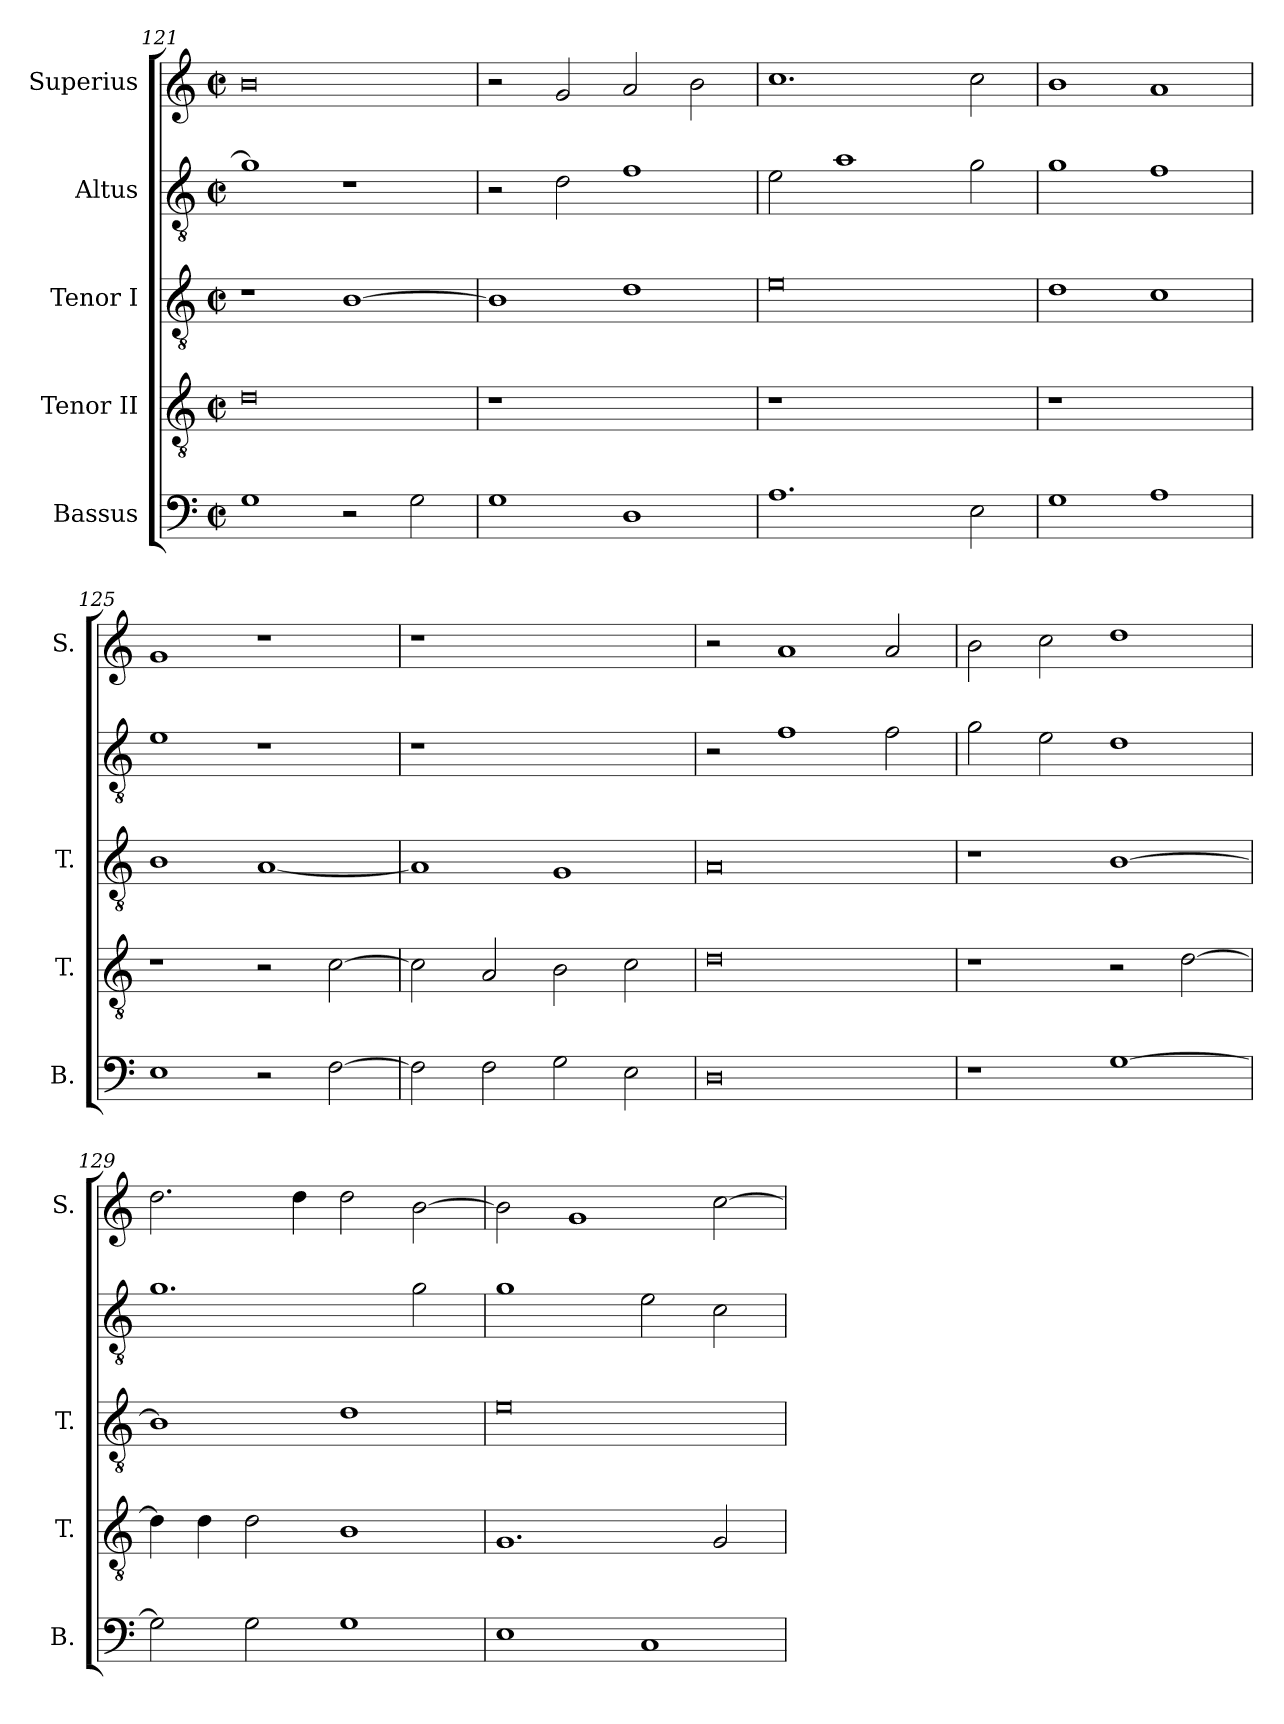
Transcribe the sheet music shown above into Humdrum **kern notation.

**kern	**kern	**kern	**kern	**kern
*part5	*part4	*part3	*part2	*part1
*staff5	*staff4	*staff3	*staff2	*staff1
*I"Bassus	*I"Tenor II	*I"Tenor I	*I"Altus	*I"Superius
*I'B.	*I'T.	*I'T.	*	*I'S.
*clefF4	*clefGv2	*clefGv2	*clefGv2	*clefG2
*	*ITrd7c12	*ITrd7c12	*ITrd7c12	*
*k[]	*k[]	*k[]	*k[]	*k[]
*C:	*C:	*C:	*C:	*C:
*M2/2	*M2/2	*M2/2	*M2/2	*M2/2
*met(c|)	*met(c|)	*met(c|)	*met(c|)	*met(c|)
=121	=121	=121	=121	=121
1Gi	0Di	1r	1Gi]	0bi
2r	.	[>1BBi	1r	.
2Gi\	.	.	.	.
=122	=122	=122	=122	=122
!	!LO:N:vis=1	!	!	!
1Gi	1r	1BBi]	2r	2r
.	.	.	2Di\	2gi/
1Di	1ryy	1Di	1Fi	2ai/
.	.	.	.	2bi\
=123	=123	=123	=123	=123
!	!LO:N:vis=1	!	!	!
1.Ai	1r	0Ei	2Ei\	1.cci
.	.	.	1Ai	.
.	1ryy	.	.	.
2Ei\	.	.	2Gi\	2cci\
=124	=124	=124	=124	=124
!	!LO:N:vis=1	!	!	!
1Gi	1r	1Di	1Gi	1bi
1Ai	1ryy	1Ci	1Fi	1ai
=125	=125	=125	=125	=125
1Ei	1r	1BBi	1Ei	1gi
2r	2r	[<1AAi	1r	1r
[>2Fi\	[>2Ci\	.	.	.
!!LO:LB:g=z
=126	=126	=126	=126	=126
!	!	!	!LO:N:vis=1	!LO:N:vis=1
2Fi\]	2Ci\]	1AAi]	1r	1r
2Fi\	2AAi/	.	.	.
2Gi\	2BBi\	1GGi	1ryy	1ryy
2Ei\	2Ci\	.	.	.
=127	=127	=127	=127	=127
0Di	0Di	0AAi	2r	2r
.	.	.	1Fi	1ai
.	.	.	2Fi\	2ai/
=128	=128	=128	=128	=128
1r	1r	1r	2Gi\	2bi\
.	.	.	2Ei\	2cci\
[>1Gi	2r	[>1BBi	1Di	1ddi
.	[>2Di\	.	.	.
=129	=129	=129	=129	=129
2Gi\]	4Di\]	1BBi]	1.Gi	2.ddi\
.	4Di\	.	.	.
2Gi\	2Di\	.	.	.
.	.	.	.	4ddi\
1Gi	1BBi	1Di	.	2ddi\
.	.	.	2Gi\	[>2bi\
=130	=130	=130	=130	=130
1Ei	1.GGi	0Ei	1Gi	2bi\]
.	.	.	.	1gi
1Ci	.	.	2Ei\	.
.	2GGi/	.	2Ci\	[>2cci\
=	=	=	=	=
*-	*-	*-	*-	*-
